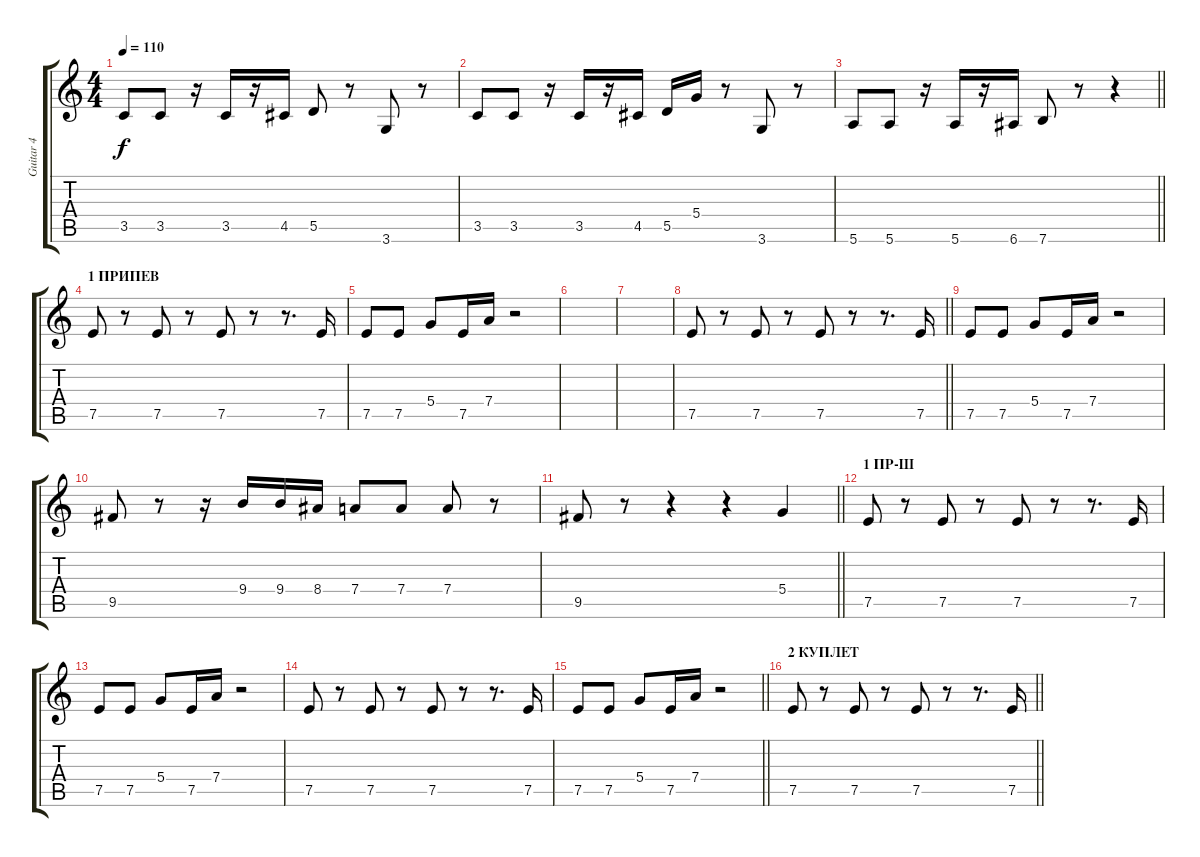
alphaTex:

\track ("Guitar 4" "Guitar 4") {instrument electricguitarmuted}
\staff {score tabs}
\tuning (E4 B3 G3 D3 A2 E2) {hide}
\ts (4 4)
\tempo 110
\clef g2
\ks c
3.5.8{dy f} 3.5.8 r.16 3.5.16 r.16 4.5.16 5.5.8 r.8 3.6.8 r.8 |
3.5.8 3.5.8 r.16 3.5.16 r.16 4.5.16 5.5.16 5.4.16 r.8 3.6.8 r.8 |
\barLineRight lightlight
5.6.8 5.6.8 r.16 5.6.16 r.16 6.6.16 7.6.8 r.8 r.4 |
\section ("" "1 ПРИПЕВ")
7.5.8 r.8 7.5.8 r.8 7.5.8 r.8 r.8{d} 7.5.16 |
7.5.8 7.5.8 5.4.8 7.5.16 7.4.16 r.2 |
|
|
\barLineRight lightlight
7.5.8 r.8 7.5.8 r.8 7.5.8 r.8 r.8{d} 7.5.16 |
7.5.8 7.5.8 5.4.8 7.5.16 7.4.16 r.2 |
9.5.8 r.8 r.16 9.4.16 9.4.16 8.4.16 7.4.8 7.4.8 7.4.8 r.8 |
\barLineRight lightlight
9.5.8 r.8 r.4 r.4 5.4.4 |
\section ("" "1 ПР-Ш")
7.5.8 r.8 7.5.8 r.8 7.5.8 r.8 r.8{d} 7.5.16 |
7.5.8 7.5.8 5.4.8 7.5.16 7.4.16 r.2 |
7.5.8 r.8 7.5.8 r.8 7.5.8 r.8 r.8{d} 7.5.16 |
\barLineRight lightlight
7.5.8 7.5.8 5.4.8 7.5.16 7.4.16 r.2 |
\section ("" "2 КУПЛЕТ")
\barLineRight lightlight
7.5.8 r.8 7.5.8 r.8 7.5.8 r.8 r.8{d} 7.5.16
